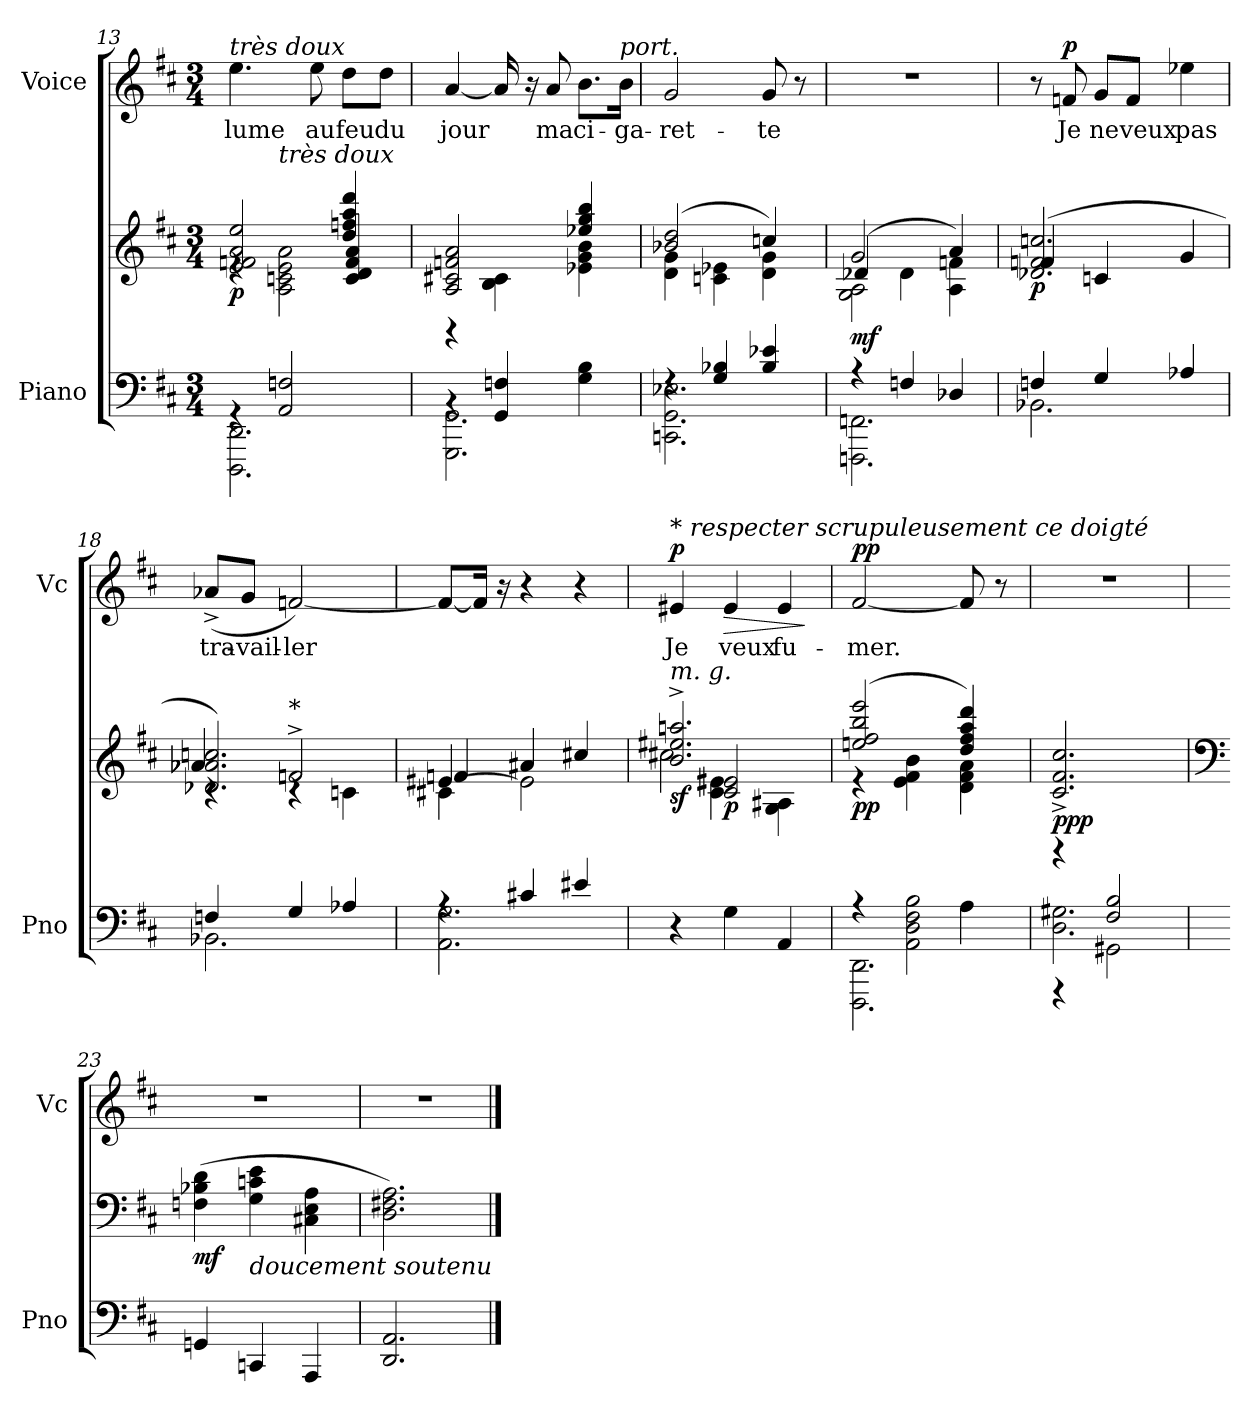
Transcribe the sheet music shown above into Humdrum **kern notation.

**kern	**kern	**dynam	**kern	**text	**dynam
*part2	*part2	*part2	*part1	*part1	*part1
*staff3	*staff2	*staff2/3	*staff1	*staff1	*staff1
*I"Piano	*	*	*I"Voice	*	*
*I'Pno	*	*	*I'Vc	*	*
*clefF4	*clefG2	*	*clefG2	*	*
*k[f#c#]	*k[f#c#]	*	*k[f#c#]	*	*
*M3/4	*M3/4	*	*M3/4	*	*
=13	=13	=13	=13	=13	=13
*^	*^	*	*	*	*
*	*	*	*^	*	*	*	*
*	*	*	*	*^	*	*	*	*
!	!	!	!	!	!	!	!LO:TX:a:i:t=très doux	!	!
!	!	!	!	!	!	!LO:DY:b	!	!LO:LY:b	!
4rGG	2.DDD\ 2.DD\	2e/ 2fn/ 2a/ 2ee/	4ryy	2ryy	4re	p	4.ee\	-lume	.
!	!	!	!LO:TX:a:i:t=très doux	!	!	!	!	!	!
2AA/ 2Fn/	.	.	2A\ 2cn\ 2e\ 2a\	.	2ryy	.	.	.	.
!	!	!	!	!	!	!	!	!LO:LY:b	!
.	.	.	.	.	.	.	8ee\	au	.
!	!	!	!	!	!	!	!	!LO:LY:b	!
.	.	4dd/ 4ffn/ 4aa/ 4ddd/	.	4c/ 4d/ 4f/ 4a/	.	.	8dd\L	feu	.
!	!	!	!	!	!	!	!	!LO:LY:b	!
.	.	.	.	.	.	.	8dd\J	du	.
*	*	*	*	*v	*v	*	*	*	*
=14	=14	=14	=14	=14	=14	=14	=14	=14
!	!	!	!	!	!	!	!LO:LY:b	!
4rBB	2.GGG\ 2.GG\	2A/ 2c#X/ 2fn/ 2a/	4ryy	4rGG	.	[4a/	jour	.
4GG/ 4Fn/	.	.	4B\ 4c#\	2ryy	.	16a/]	.	.
.	.	.	.	.	.	16r	.	.
!	!	!	!	!	!	!	!LO:LY:b	!
.	.	.	.	.	.	8a/	ma	.
!	!	!	!	!	!	!	!LO:LY:b	!
4G\ 4B\	.	4ee-X/ 4gg/ 4bb/	4e-X\ 4g\ 4b\	.	.	8.b\L	ci-	.
!	!	!	!	!	!	!LO:TX:a:i:t=port.	!	!
!	!	!	!	!	!	!	!LO:LY:b	!
.	.	.	.	.	.	16b\Jk	-ga-	.
*	*	*	*v	*v	*	*	*	*
=15	=15	=15	=15	=15	=15	=15	=15
!	!	!	!	!	!	!LO:LY:b	!
4rF	2.CCn\ 2.GG\ 2.E-X\	(>2b-X/ 2dd/	4d\ 4g\	.	2g/	-ret-	.
4G/ 4B-X/	.	.	4cn\ 4e-X\	.	.	.	.
!	!	!	!	!	!	!LO:LY:b	!
4B-/ 4e-X/	.	4ccn/)	4d\ 4g\	.	8g/	-te	.
.	.	.	.	.	8r	.	.
!!LO:LB:g=z
=16	=16	=16	=16	=16	=16	=16	=16
*	*	*	*^	*	*	*	*
!	!	!	!	!	!LO:DY:b	!	!	!
4r	2.FFFn\ 2.FFn\	(>2g/	4d-X/	2G\ 2A\	mf	2.r	.	.
4Fn/	.	.	4d-\	.	.	.	.	.
4D-X/	.	4a/)	4A\ 4fn\	4ryy	.	.	.	.
=17	=17	=17	=17	=17	=17	=17	=17	=17
!	!	!	!	!	!LO:DY:b	!	!	!
*	*	*	*v	*v	*	*	*	*
4Fn/	2.BB-X\	(>2.d-X/ 2.fn/ 2.ccn/	4f/	p	8r	.	.
!	!	!	!	!	!	!LO:LY:b	!LO:DY:a
.	.	.	.	.	8fn/	Je	p
!	!	!	!	!	!	!LO:LY:b	!
4G/	.	.	4cn/	.	8g/L	ne	.
!	!	!	!	!	!	!LO:LY:b	!
.	.	.	.	.	8f/J	veux	.
!	!	!	!	!	!	!LO:LY:b	!
4A-X/	.	.	4g/	.	4ee-X\	pas	.
=18	=18	=18	=18	=18	=18	=18	=18
*	*	*	*^	*	*	*	*
!	!	!	!	!	!	!	!LO:LY:b	!
4Fn/	2.BB-X\	2.d-X/ 2.a-X/ 2.ccn/)	4rc	4a-/	.	(<8a-X^/L	tra-	.
!	!	!	!	!	!	!	!LO:LY:b	!
.	.	.	.	.	.	8g/J	-vail-	.
!	!	!	!LO:TX:a:t=*	!	!	!	!	!
!	!	!	!	!	!	!	!LO:LY:b	!
4G/	.	.	4rc	2fn^/	.	[2fn/)	-ler	.
4A-X/	.	.	4cn<\	.	.	.	.	.
=19	=19	=19	=19	=19	=19	=19	=19	=19
4rA	2.AA\ 2.G\	[4e#X/	4c#X<\	4fni!/	.	8fn/L_	.	.
.	.	.	.	.	.	16f/Jk]	.	.
.	.	.	.	.	.	16r	.	.
4c#X/	.	4a#X/	2e#<\]	2ryy	.	4r	.	.
4e#X/	.	4cc#X/	.	.	.	4r	.	.
*v	*v	*	*	*	*	*	*	*
!!LO:LB:g=z
=20	=20	=20	=20	=20	=20	=20	=20
*	*	*	*^	*	*	*	*
!	!	!	!	!	!	!LO:TX:a:i:t=* respecter scrupuleusement ce doigté	!	!
!	!LO:TX:a:i:t=m. g.	!	!	!	!	!	!	!
!	!	!	!	!	!LO:DY:b	!	!LO:LY:b	!LO:DY:a
4r	2.b/^ 2.ee#X/^ 2.aan/^	2cc#X\	4ryy	4ryy	sf	4e#X/	Je	p
!	!	!	!	!	!LO:DY:b	!	!LO:LY:b	!LO:HP:b
4G\	.	.	2c#/ 2e#X/	4c#\ 4e#\	p	4e#/	veux	>
!	!	!	!	!	!	!	!LO:LY:b	!
4AA/	.	4G\ 4A#X\	.	4ryy	.	4e#/	fu-	.
*	*v	*v	*v	*v	*	*	*	*
.	.	.	.	.	]
=21	=21	=21	=21	=21	=21
*^	*^	*	*	*	*
*	*^	*	*	*	*	*	*
!	!	!	!	!	!LO:DY:b	!	!LO:LY:b	!LO:DY:a
2.DDD\ 2.DD\	4rA	2ryy	(>2een/ 2ff#/ 2bb/ 2eee/	4r	pp	[2f#/	-mer.	pp
.	2AA\ 2D\ 2F#\ 2B\	.	.	4e\ 4f#\ 4b\	.	.	.	.
.	.	4A\	4dd/ 4ff#/ 4aa/ 4ddd/)	4d\ 4f#\ 4a\	.	8f#/]	.	.
.	.	.	.	.	.	8r	.	.
*	*	*	*v	*v	*	*	*	*
=22	=22	=22	=22	=22	=22	=22	=22
!	!	!	!	!LO:DY:b	!	!	!
2.D\ 2.G#X\	4rdd	4rFFF	2.c#/^ 2.f#/^ 2.cc#/^	ppp	2.r	.	.
.	2F#/ 2B/	2GG#X\	.	.	.	.	.
*v	*v	*v	*	*	*	*	*
=23	=23	=23	=23	=23	=23
*	*clefF4	*	*	*	*
*^	*	*	*	*	*
*	*^	*	*	*	*	*
!	!	!	!	!LO:DY:b	!	!	!
*v	*v	*v	*	*	*	*	*
4GGn/	(>4Fn\ 4B-X\ 4d\	mf	2.r	.	.
!	!LO:TX:b:i:t=doucement soutenu	!	!	!	!
4CCn/	4G\ 4cn\ 4e\	.	.	.	.
4AAA/	4C#X\ 4E\ 4A\	.	.	.	.
=24	=24	=24	=24	=24	=24
2.DD/ 2.AA/	2.D\ 2.F#X\ 2.A\)	.	2.r	.	.
==	==	==	==	==	==
*-	*-	*-	*-	*-	*-
